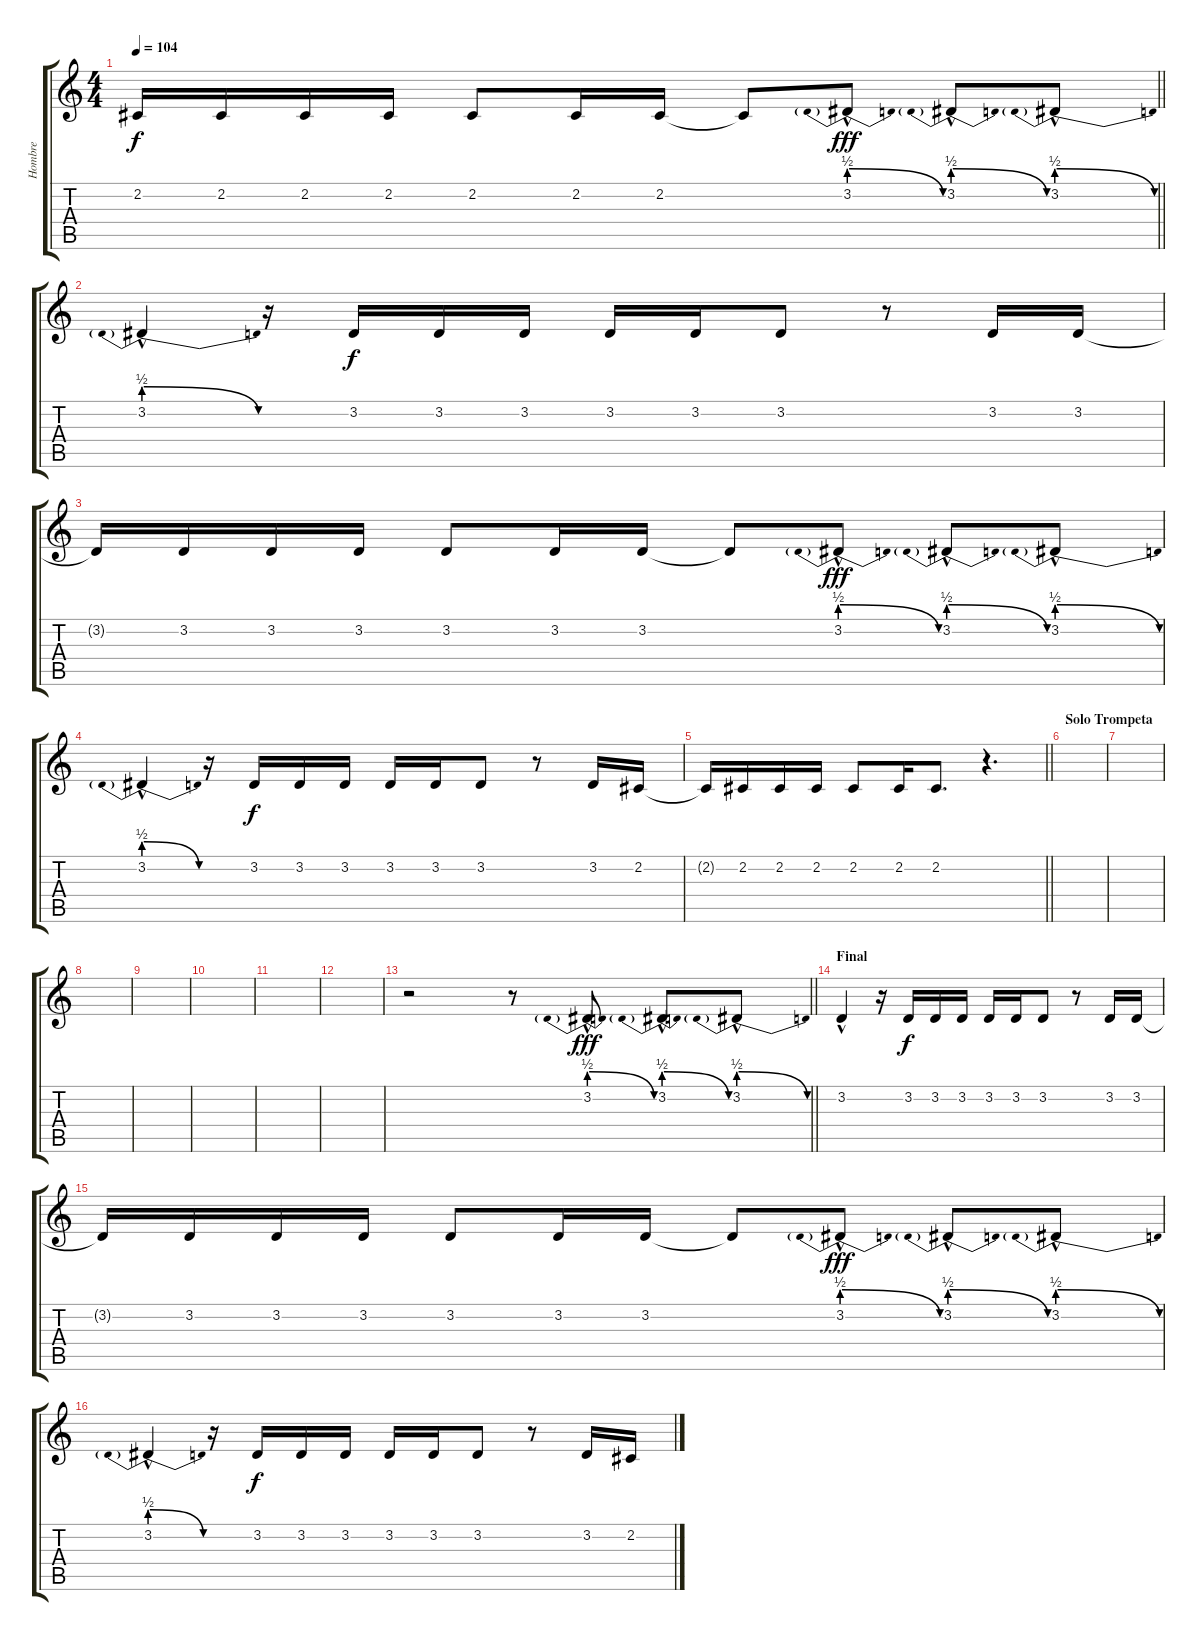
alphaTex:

\track ("Hombre" "Hombre") {instrument lead1square}
\staff {score tabs}
\tuning (E4 B3 G3 D3 A2 E2) {hide}
\ts (4 4)
\tempo 104
\clef g2
\barLineRight lightlight
\ks c
2.2{t}.16{dy f} 2.2.16 2.2.16 2.2.16 2.2.8 2.2.16 2.2.16 2.2{t}.8 3.2{be (prebendrelease 0 2 60 0) hac}.8{dy fff} 3.2{be (prebendrelease 0 2 60 0) hac}.8 3.2{be (prebendrelease 0 2 60 0) hac}.8 |
3.2{be (prebendrelease 0 2 60 0) hac}.4 r.16 3.2.16{dy f} 3.2.16 3.2.16 3.2.16 3.2.16 3.2.8 r.8 3.2.16 3.2.16 |
3.2{t}.16 3.2.16 3.2.16 3.2.16 3.2.8 3.2.16 3.2.16 3.2{t}.8 3.2{be (prebendrelease 0 2 60 0) hac}.8{dy fff} 3.2{be (prebendrelease 0 2 60 0) hac}.8 3.2{be (prebendrelease 0 2 60 0) hac}.8 |
3.2{be (prebendrelease 0 2 60 0) hac}.4 r.16 3.2.16{dy f} 3.2.16 3.2.16 3.2.16 3.2.16 3.2.8 r.8 3.2.16 2.2.16 |
\barLineRight lightlight
2.2{t}.16 2.2.16 2.2.16 2.2.16 2.2.8 2.2.16 2.2.8{d} r.4{d} |
\section ("" "Solo Trompeta")
|
|
|
|
|
|
|
\barLineRight lightlight
r.2 r.8 3.2{be (prebendrelease 0 2 60 0) hac}.8{dy fff} 3.2{be (prebendrelease 0 2 60 0) hac}.8 3.2{be (prebendrelease 0 2 60 0) hac}.8 |
\section ("" "Final")
3.2{hac}.4 r.16 3.2.16{dy f} 3.2.16 3.2.16 3.2.16 3.2.16 3.2.8 r.8 3.2.16 3.2.16 |
3.2{t}.16 3.2.16 3.2.16 3.2.16 3.2.8 3.2.16 3.2.16 3.2{t}.8 3.2{be (prebendrelease 0 2 60 0) hac}.8{dy fff} 3.2{be (prebendrelease 0 2 60 0) hac}.8 3.2{be (prebendrelease 0 2 60 0) hac}.8 |
3.2{be (prebendrelease 0 2 60 0) hac}.4 r.16 3.2.16{dy f} 3.2.16 3.2.16 3.2.16 3.2.16 3.2.8 r.8 3.2.16 2.2.16
